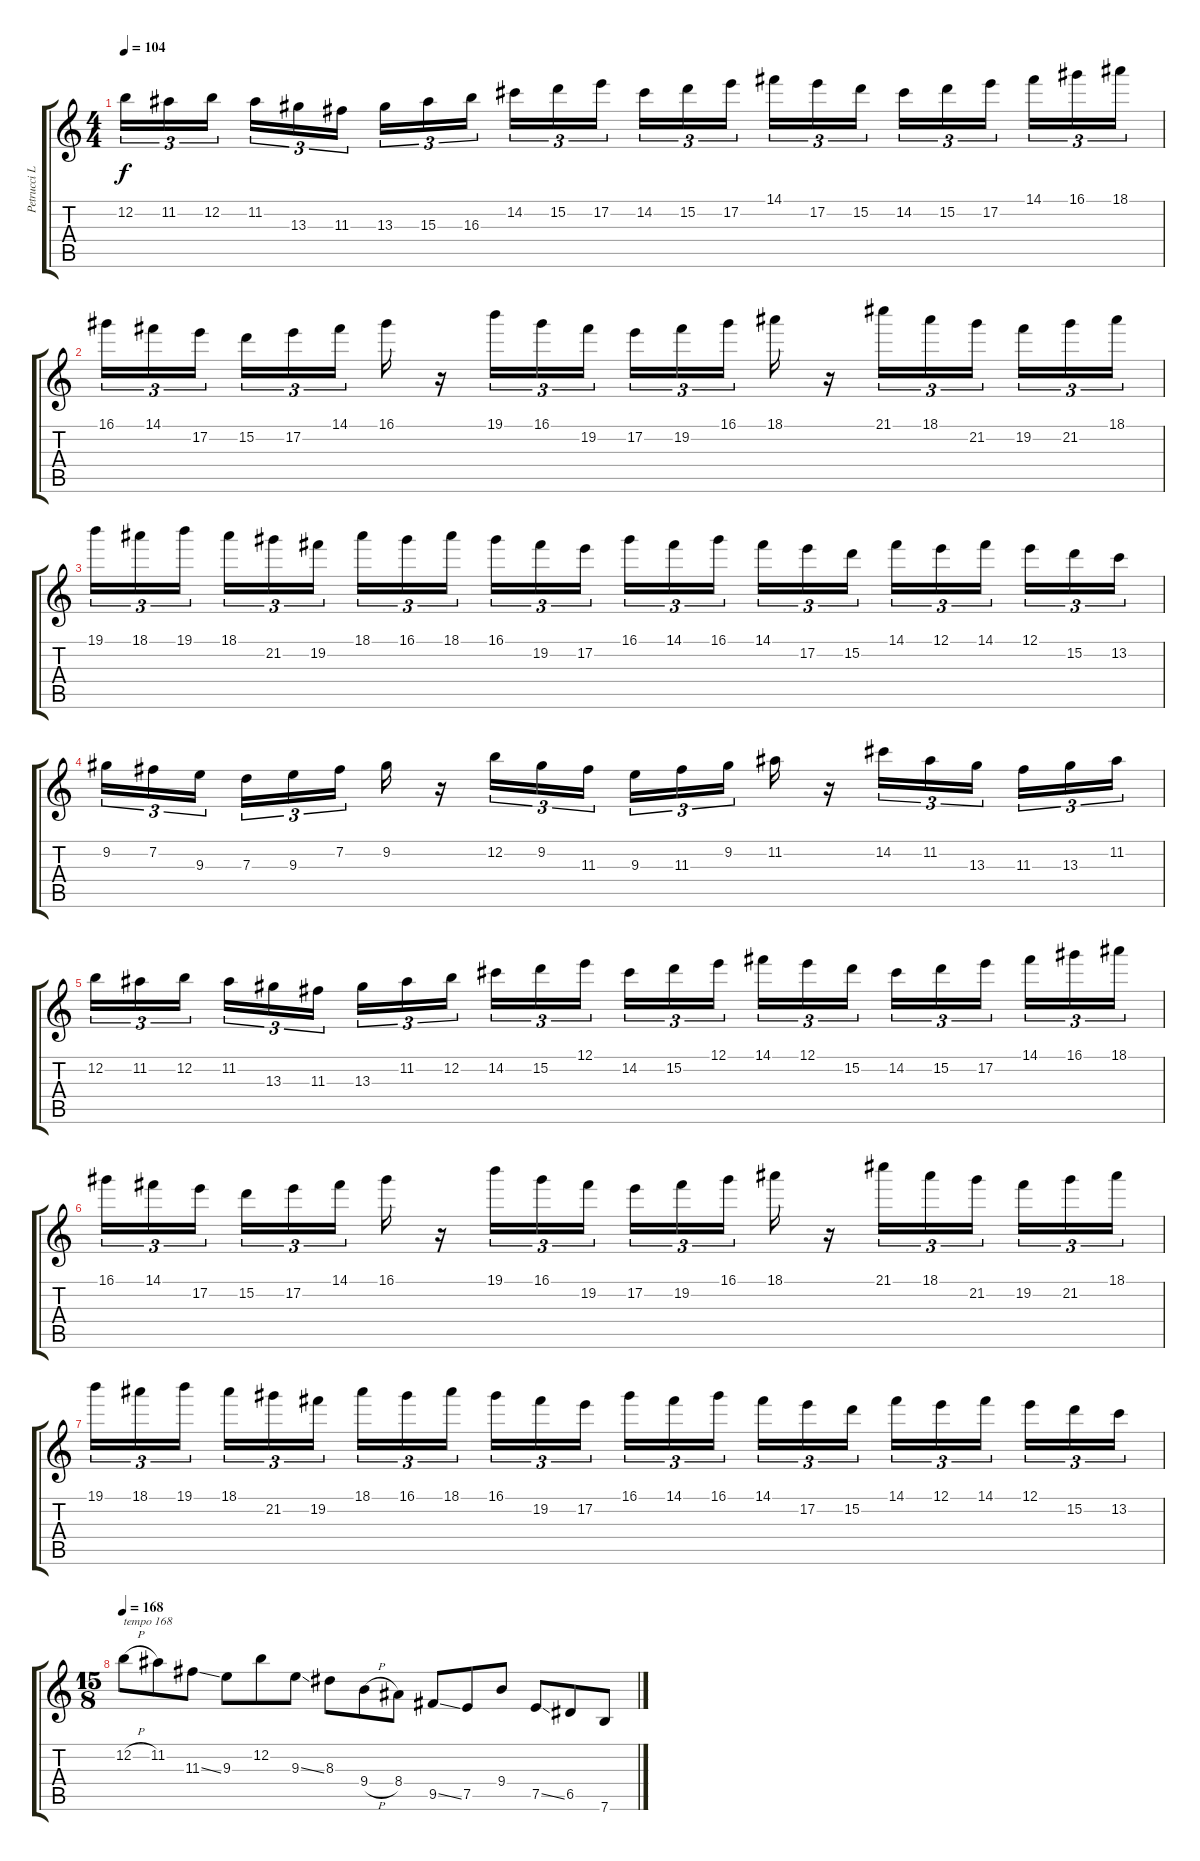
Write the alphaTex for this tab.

\track ("Petrucci Lead Gtr" "Petrucci L") {instrument distortionguitar}
\staff {score tabs}
\tuning (E4 B3 G3 D3 A2 E2) {hide}
\ts (4 4)
\tempo 104
\clef g2
\ks c
12.2.16{tu (3 2) dy f} 11.2.16{tu (3 2)} 12.2.16{tu (3 2)} 11.2.16{tu (3 2)} 13.3.16{tu (3 2)} 11.3.16{tu (3 2)} 13.3.16{tu (3 2)} 15.3.16{tu (3 2)} 16.3.16{tu (3 2)} 14.2.16{tu (3 2)} 15.2.16{tu (3 2)} 17.2.16{tu (3 2)} 14.2.16{tu (3 2)} 15.2.16{tu (3 2)} 17.2.16{tu (3 2)} 14.1.16{tu (3 2)} 17.2.16{tu (3 2)} 15.2.16{tu (3 2)} 14.2.16{tu (3 2)} 15.2.16{tu (3 2)} 17.2.16{tu (3 2)} 14.1.16{tu (3 2)} 16.1.16{tu (3 2)} 18.1.16{tu (3 2)} |
16.1.16{tu (3 2)} 14.1.16{tu (3 2)} 17.2.16{tu (3 2)} 15.2.16{tu (3 2)} 17.2.16{tu (3 2)} 14.1.16{tu (3 2)} 16.1.16 r.16 19.1.16{tu (3 2)} 16.1.16{tu (3 2)} 19.2.16{tu (3 2)} 17.2.16{tu (3 2)} 19.2.16{tu (3 2)} 16.1.16{tu (3 2)} 18.1.16 r.16 21.1.16{tu (3 2)} 18.1.16{tu (3 2)} 21.2.16{tu (3 2)} 19.2.16{tu (3 2)} 21.2.16{tu (3 2)} 18.1.16{tu (3 2)} |
19.1.16{tu (3 2)} 18.1.16{tu (3 2)} 19.1.16{tu (3 2)} 18.1.16{tu (3 2)} 21.2.16{tu (3 2)} 19.2.16{tu (3 2)} 18.1.16{tu (3 2)} 16.1.16{tu (3 2)} 18.1.16{tu (3 2)} 16.1.16{tu (3 2)} 19.2.16{tu (3 2)} 17.2.16{tu (3 2)} 16.1.16{tu (3 2)} 14.1.16{tu (3 2)} 16.1.16{tu (3 2)} 14.1.16{tu (3 2)} 17.2.16{tu (3 2)} 15.2.16{tu (3 2)} 14.1.16{tu (3 2)} 12.1.16{tu (3 2)} 14.1.16{tu (3 2)} 12.1.16{tu (3 2)} 15.2.16{tu (3 2)} 13.2.16{tu (3 2)} |
9.2.16{tu (3 2)} 7.2.16{tu (3 2)} 9.3.16{tu (3 2)} 7.3.16{tu (3 2)} 9.3.16{tu (3 2)} 7.2.16{tu (3 2)} 9.2.16 r.16 12.2.16{tu (3 2)} 9.2.16{tu (3 2)} 11.3.16{tu (3 2)} 9.3.16{tu (3 2)} 11.3.16{tu (3 2)} 9.2.16{tu (3 2)} 11.2.16 r.16 14.2.16{tu (3 2)} 11.2.16{tu (3 2)} 13.3.16{tu (3 2)} 11.3.16{tu (3 2)} 13.3.16{tu (3 2)} 11.2.16{tu (3 2)} |
12.2.16{tu (3 2)} 11.2.16{tu (3 2)} 12.2.16{tu (3 2)} 11.2.16{tu (3 2)} 13.3.16{tu (3 2)} 11.3.16{tu (3 2)} 13.3.16{tu (3 2)} 11.2.16{tu (3 2)} 12.2.16{tu (3 2)} 14.2.16{tu (3 2)} 15.2.16{tu (3 2)} 12.1.16{tu (3 2)} 14.2.16{tu (3 2)} 15.2.16{tu (3 2)} 12.1.16{tu (3 2)} 14.1.16{tu (3 2)} 12.1.16{tu (3 2)} 15.2.16{tu (3 2)} 14.2.16{tu (3 2)} 15.2.16{tu (3 2)} 17.2.16{tu (3 2)} 14.1.16{tu (3 2)} 16.1.16{tu (3 2)} 18.1.16{tu (3 2)} |
16.1.16{tu (3 2)} 14.1.16{tu (3 2)} 17.2.16{tu (3 2)} 15.2.16{tu (3 2)} 17.2.16{tu (3 2)} 14.1.16{tu (3 2)} 16.1.16 r.16 19.1.16{tu (3 2)} 16.1.16{tu (3 2)} 19.2.16{tu (3 2)} 17.2.16{tu (3 2)} 19.2.16{tu (3 2)} 16.1.16{tu (3 2)} 18.1.16 r.16 21.1.16{tu (3 2)} 18.1.16{tu (3 2)} 21.2.16{tu (3 2)} 19.2.16{tu (3 2)} 21.2.16{tu (3 2)} 18.1.16{tu (3 2)} |
19.1.16{tu (3 2)} 18.1.16{tu (3 2)} 19.1.16{tu (3 2)} 18.1.16{tu (3 2)} 21.2.16{tu (3 2)} 19.2.16{tu (3 2)} 18.1.16{tu (3 2)} 16.1.16{tu (3 2)} 18.1.16{tu (3 2)} 16.1.16{tu (3 2)} 19.2.16{tu (3 2)} 17.2.16{tu (3 2)} 16.1.16{tu (3 2)} 14.1.16{tu (3 2)} 16.1.16{tu (3 2)} 14.1.16{tu (3 2)} 17.2.16{tu (3 2)} 15.2.16{tu (3 2)} 14.1.16{tu (3 2)} 12.1.16{tu (3 2)} 14.1.16{tu (3 2)} 12.1.16{tu (3 2)} 15.2.16{tu (3 2)} 13.2.16{tu (3 2)} |
\ts (15 8)
\tempo 168
12.2{h}.8{txt "tempo 168"} 11.2.8 11.3{ss}.8 9.3.8 12.2.8 9.3{ss}.8 8.3.8 9.4{h}.8 8.4.8 9.5{ss}.8 7.5.8 9.4.8 7.5{ss}.8 6.5.8 7.6.8
